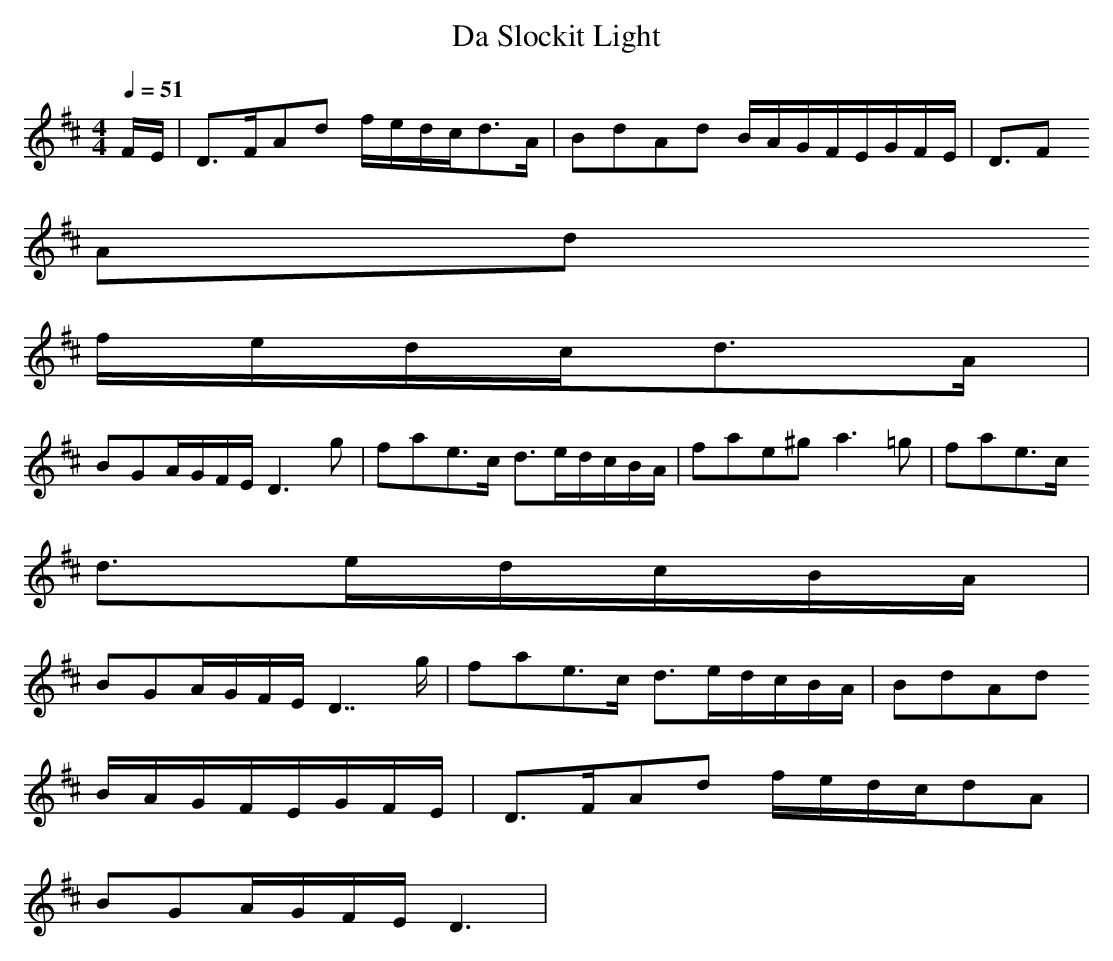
X:1
T:Da Slockit Light
M:4/4
L:1/8
Q:1/4=51
K:D % 2 sharps
F/2E/2|D3/2F/2Ad f/2e/2d/2c/2d3/2A/2|BdAd B/2A/2G/2F/2E/2G/2F/2E/2|D3/2F
/2Ad
f/2e/2d/2c/2d3/2A/2|
BGA/2G/2F/2E/2 D3g|fae3/2c/2 d3/2e/2d/2c/2B/2A/2|fae^g a3=g|fae3/2c/2
d3/2e/2d/2c/2B/2A/2|
BGA/2G/2F/2E/2 D7/2g/2|fae3/2c/2 d3/2e/2d/2c/2B/2A/2|BdAd
B/2A/2G/2F/2E/2G/2F/2E/2|D3/2F/2Ad f/2e/2d/2c/2dA|
BGA/2G/2F/2E/2 D3|
